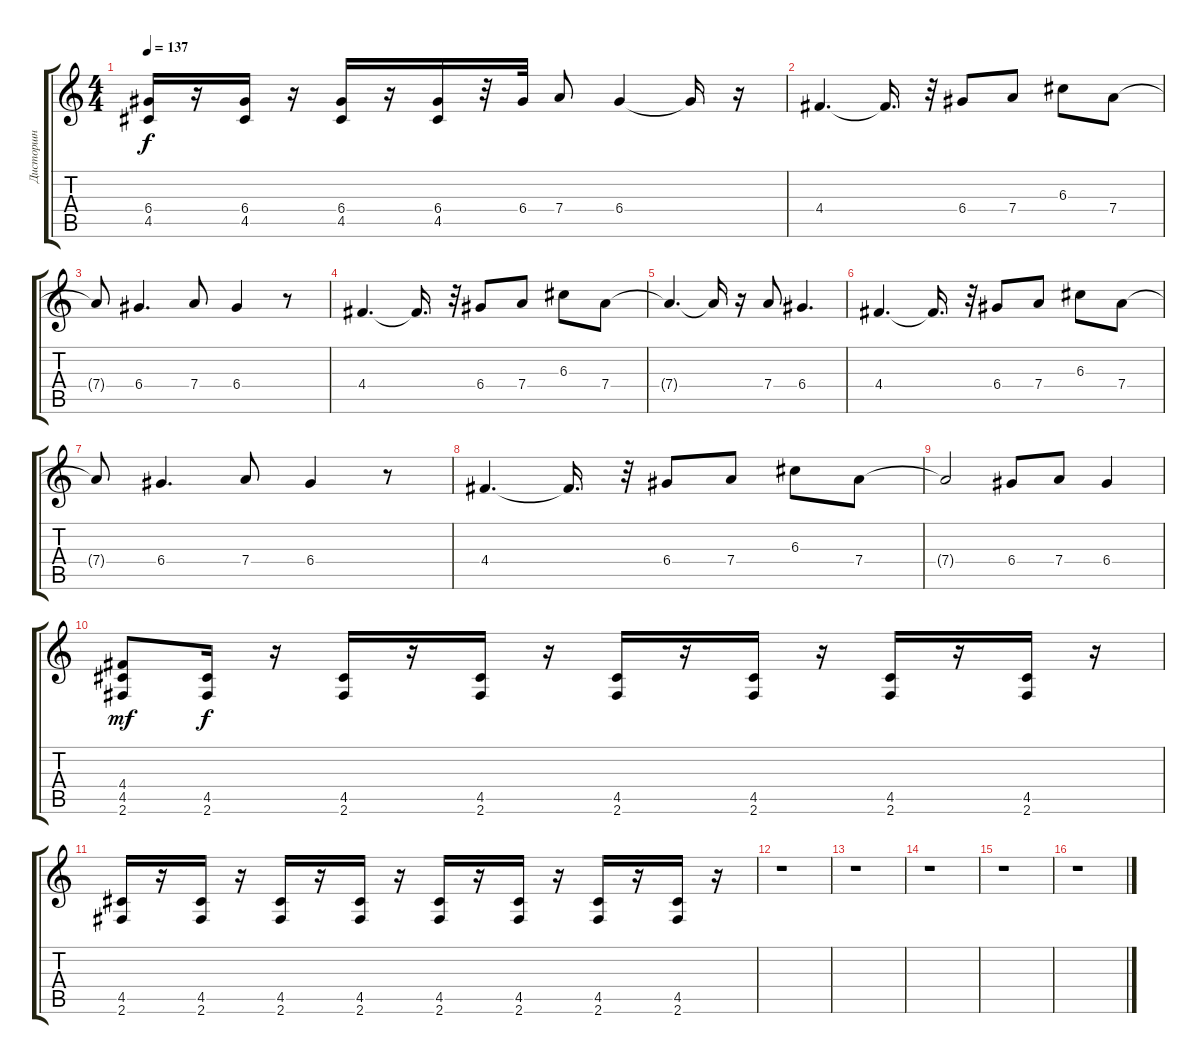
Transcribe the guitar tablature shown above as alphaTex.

\track ("Дисторшн" "Дисторшн") {instrument distortionguitar}
\staff {score tabs}
\tuning (E4 B3 G3 D3 A2 E2) {hide}
\ts (4 4)
\tempo 137
\clef g2
\ks c
(6.4 4.5).16{dy f} r.16 (6.4 4.5).16 r.16 (6.4 4.5).16 r.16 (6.4 4.5).16 r.32 6.4.32 7.4.8 6.4.4 6.4{t}.16 r.16 |
4.4.4{d} 4.4{t}.16{d} r.32 6.4.8 7.4.8 6.3.8 7.4.8 |
7.4{t}.8 6.4.4{d} 7.4.8 6.4.4 r.8 |
4.4.4{d} 4.4{t}.16{d} r.32 6.4.8 7.4.8 6.3.8 7.4.8 |
7.4{t}.4{d} 7.4{t}.16 r.16 7.4.8 6.4.4{d} |
4.4.4{d} 4.4{t}.16{d} r.32 6.4.8 7.4.8 6.3.8 7.4.8 |
7.4{t}.8 6.4.4{d} 7.4.8 6.4.4 r.8 |
4.4.4{d} 4.4{t}.16{d} r.32 6.4.8 7.4.8 6.3.8 7.4.8 |
7.4{t}.2 6.4.8 7.4.8 6.4.4 |
(4.4 4.5 2.6).8{dy mf} (4.5 2.6).16{dy f} r.16 (4.5 2.6).16 r.16 (4.5 2.6).16 r.16 (4.5 2.6).16 r.16 (4.5 2.6).16 r.16 (4.5 2.6).16 r.16 (4.5 2.6).16 r.16 |
(4.5 2.6).16 r.16 (4.5 2.6).16 r.16 (4.5 2.6).16 r.16 (4.5 2.6).16 r.16 (4.5 2.6).16 r.16 (4.5 2.6).16 r.16 (4.5 2.6).16 r.16 (4.5 2.6).16 r.16 |
r.1 |
r.1 |
r.1 |
r.1 |
r.1
